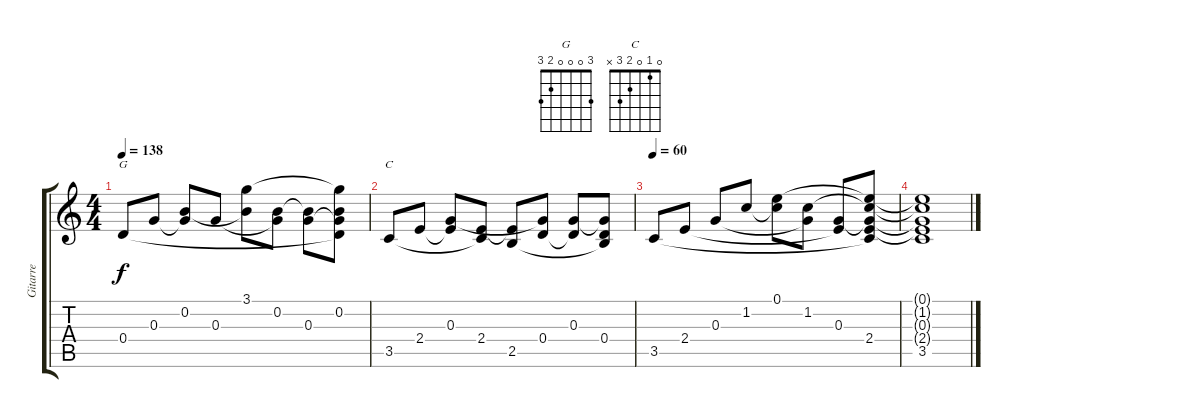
\track ("Gitarre" "Gitarre") {instrument acousticguitarsteel}
\staff {score tabs}
\tuning (E4 B3 G3 D3 A2 E2) {hide}
\chord ("G" 3 0 0 0 2 3)
\chord ("C" 0 1 0 2 3 x)
\ts (4 4)
\tempo 138
\clef g2
\ks c
0.4.8{ch "G" dy f} 0.3.8 (0.2 0.3{t}).8 0.3.8 (3.1 0.2{t}).8 (0.2 0.3{t}).8 (0.2{t} 0.3).8 (3.1{t} 0.2 0.3{t} 0.4{t}).8 |
3.5.8{ch "C"} 2.4.8 (0.3 2.4{t}).8 (2.4 3.5{t}).8 (2.4{t} 2.5).8 (0.3{t} 0.4).8 (0.3 0.4{t}).8 (0.3{t} 0.4 2.5{t}).8 |
\tempo 60
3.5.8 2.4.8 0.3.8 1.2.8 (0.1 1.2{t}).8 (1.2 0.3{t}).8 (0.3 2.4{t}).8 (0.1{t} 1.2{t} 0.3{t} 2.4 3.5{t}).8 |
(0.1{t} 1.2{t} 0.3{t} 2.4{t} 3.5).1
